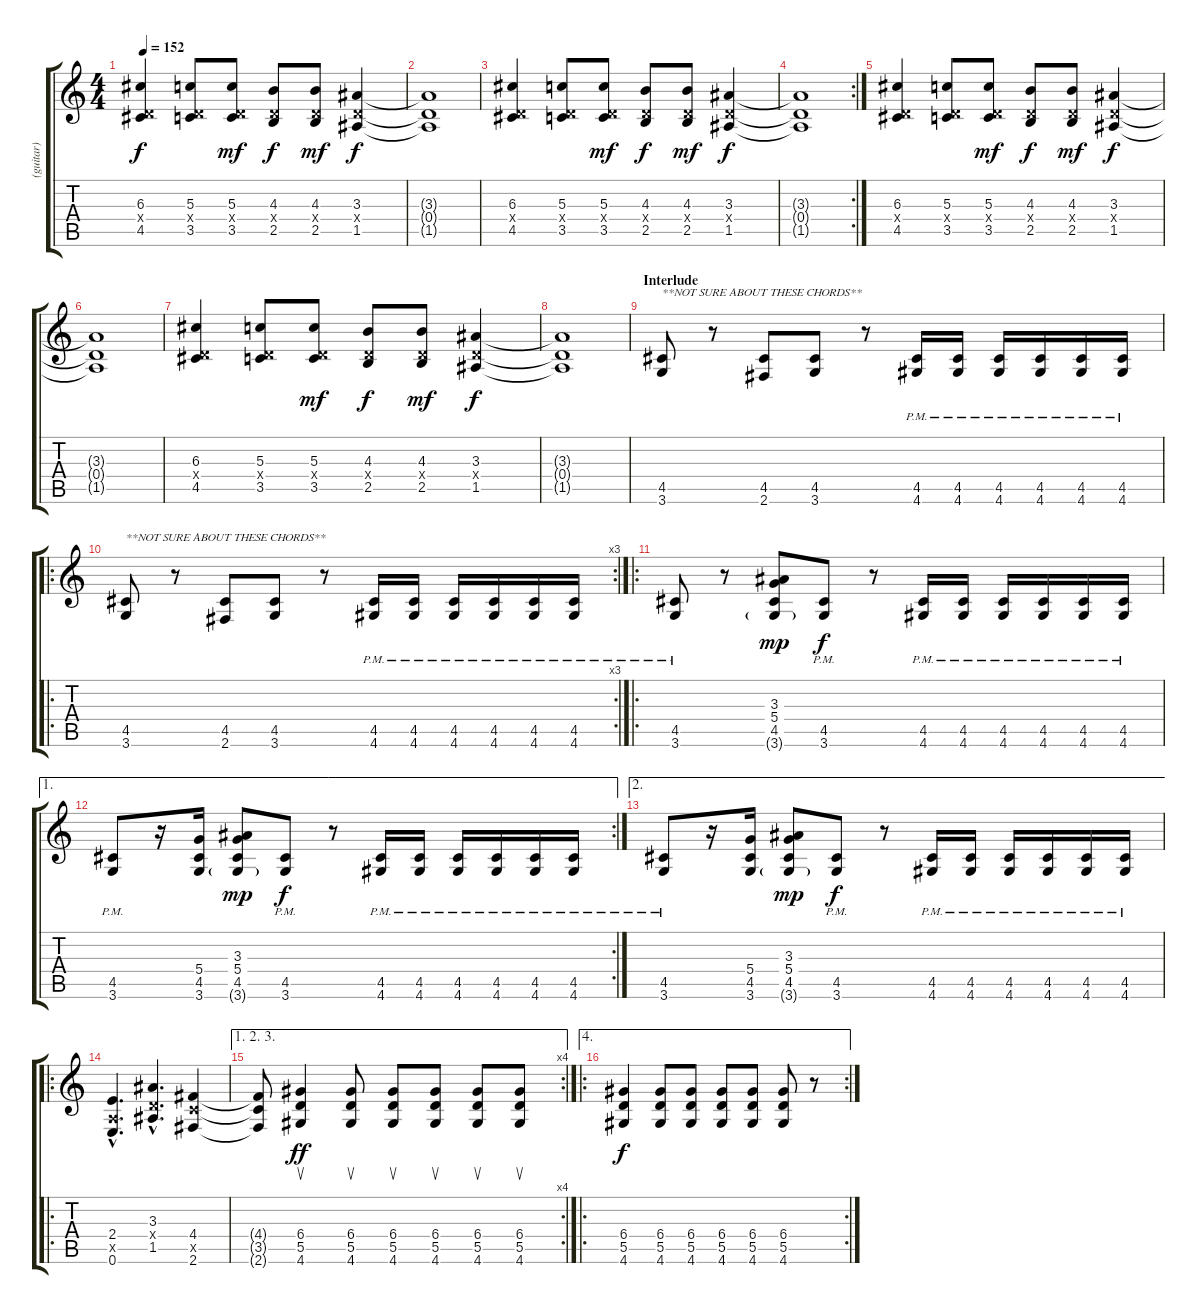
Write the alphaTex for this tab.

\track ("(guitar)" "(guitar)") {instrument overdrivenguitar}
\staff {score tabs}
\tuning (E4 B3 G3 D3 A2 E2) {hide}
\ts (4 4)
\tempo 152
\clef g2
\ks c
(6.3 0.4{x} 4.5).4{dy f} (5.3 0.4{x} 3.5).8 (5.3 0.4{x} 3.5).8{dy mf} (4.3 0.4{x} 2.5).8{dy f} (4.3 0.4{x} 2.5).8{dy mf} (3.3 0.4{x} 1.5).4{dy f} |
(3.3{t} 0.4{t} 1.5{t}).1 |
(6.3 0.4{x} 4.5).4 (5.3 0.4{x} 3.5).8 (5.3 0.4{x} 3.5).8{dy mf} (4.3 0.4{x} 2.5).8{dy f} (4.3 0.4{x} 2.5).8{dy mf} (3.3 0.4{x} 1.5).4{dy f} |
\rc 2
(3.3{t} 0.4{t} 1.5{t}).1 |
(6.3 0.4{x} 4.5).4 (5.3 0.4{x} 3.5).8 (5.3 0.4{x} 3.5).8{dy mf} (4.3 0.4{x} 2.5).8{dy f} (4.3 0.4{x} 2.5).8{dy mf} (3.3 0.4{x} 1.5).4{dy f} |
(3.3{t} 0.4{t} 1.5{t}).1 |
(6.3 0.4{x} 4.5).4 (5.3 0.4{x} 3.5).8 (5.3 0.4{x} 3.5).8{dy mf} (4.3 0.4{x} 2.5).8{dy f} (4.3 0.4{x} 2.5).8{dy mf} (3.3 0.4{x} 1.5).4{dy f} |
(3.3{t} 0.4{t} 1.5{t}).1 |
\section ("" "Interlude")
(4.5 3.6).8{txt "**NOT SURE ABOUT THESE CHORDS**"} r.8 (4.5 2.6).8 (4.5 3.6).8 r.8 (4.5{pm} 4.6{pm}).16 (4.5{pm} 4.6{pm}).16 (4.5{pm} 4.6{pm}).16 (4.5{pm} 4.6{pm}).16 (4.5{pm} 4.6{pm}).16 (4.5{pm} 4.6{pm}).16 |
\ro
\rc 3
(4.5 3.6).8{txt "**NOT SURE ABOUT THESE CHORDS**"} r.8 (4.5 2.6).8 (4.5 3.6).8 r.8 (4.5{pm} 4.6{pm}).16 (4.5{pm} 4.6{pm}).16 (4.5{pm} 4.6{pm}).16 (4.5{pm} 4.6{pm}).16 (4.5{pm} 4.6{pm}).16 (4.5{pm} 4.6{pm}).16 |
\ro
(4.5{pm} 3.6{pm}).8 r.8 (3.3 5.4 4.5 3.6{g}).8{dy mp} (4.5{pm} 3.6{pm}).8{dy f} r.8 (4.5{pm} 4.6{pm}).16 (4.5{pm} 4.6{pm}).16 (4.5{pm} 4.6{pm}).16 (4.5{pm} 4.6{pm}).16 (4.5{pm} 4.6{pm}).16 (4.5{pm} 4.6{pm}).16 |
\ae 1
\rc 2
(4.5{pm} 3.6{pm}).8 r.16 (5.4 4.5 3.6).16 (3.3 5.4 4.5 3.6{g}).8{dy mp} (4.5{pm} 3.6{pm}).8{dy f} r.8 (4.5{pm} 4.6{pm}).16 (4.5{pm} 4.6{pm}).16 (4.5{pm} 4.6{pm}).16 (4.5{pm} 4.6{pm}).16 (4.5{pm} 4.6{pm}).16 (4.5{pm} 4.6{pm}).16 |
\ae 2
(4.5{pm} 3.6{pm}).8 r.16 (5.4 4.5 3.6).16 (3.3 5.4 4.5 3.6{g}).8{dy mp} (4.5{pm} 3.6{pm}).8{dy f} r.8 (4.5{pm} 4.6{pm}).16 (4.5{pm} 4.6{pm}).16 (4.5{pm} 4.6{pm}).16 (4.5{pm} 4.6{pm}).16 (4.5{pm} 4.6{pm}).16 (4.5{pm} 4.6{pm}).16 |
\ro
(2.4{hac} 0.5{hac x} 0.6{hac}).4{d} (3.3{hac} 0.4{hac x} 1.5{hac}).4{d} (4.4 3.5{x} 2.6).4 |
\ae (1 2 3)
\rc 4
(4.4{t} 3.5{t} 2.6{t}).8 (6.4 5.5 4.6).4{su dy ff} (6.4 5.5 4.6).8{su} (6.4 5.5 4.6).8{su} (6.4 5.5 4.6).8{su} (6.4 5.5 4.6).8{su} (6.4 5.5 4.6).8{su} |
\ae 4
\ro
\rc 2
(6.4 5.5 4.6).4{dy f} (6.4 5.5 4.6).8 (6.4 5.5 4.6).8 (6.4 5.5 4.6).8 (6.4 5.5 4.6).8 (6.4 5.5 4.6).8 r.8
